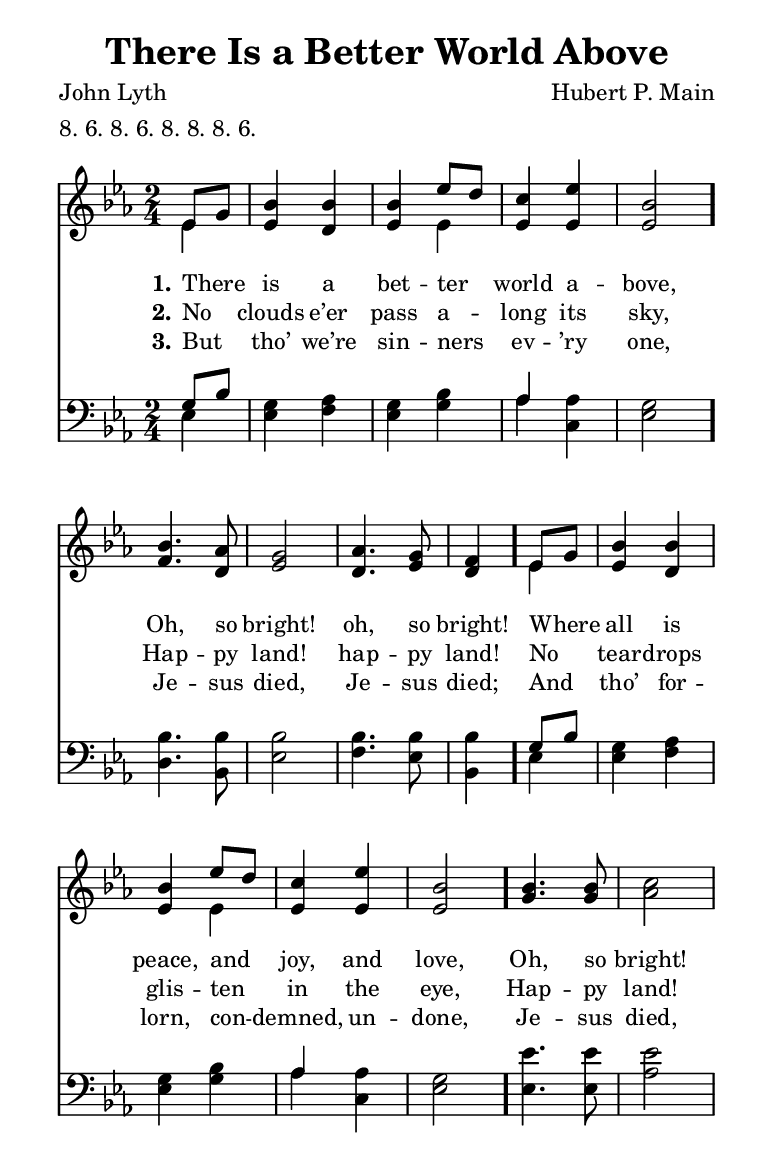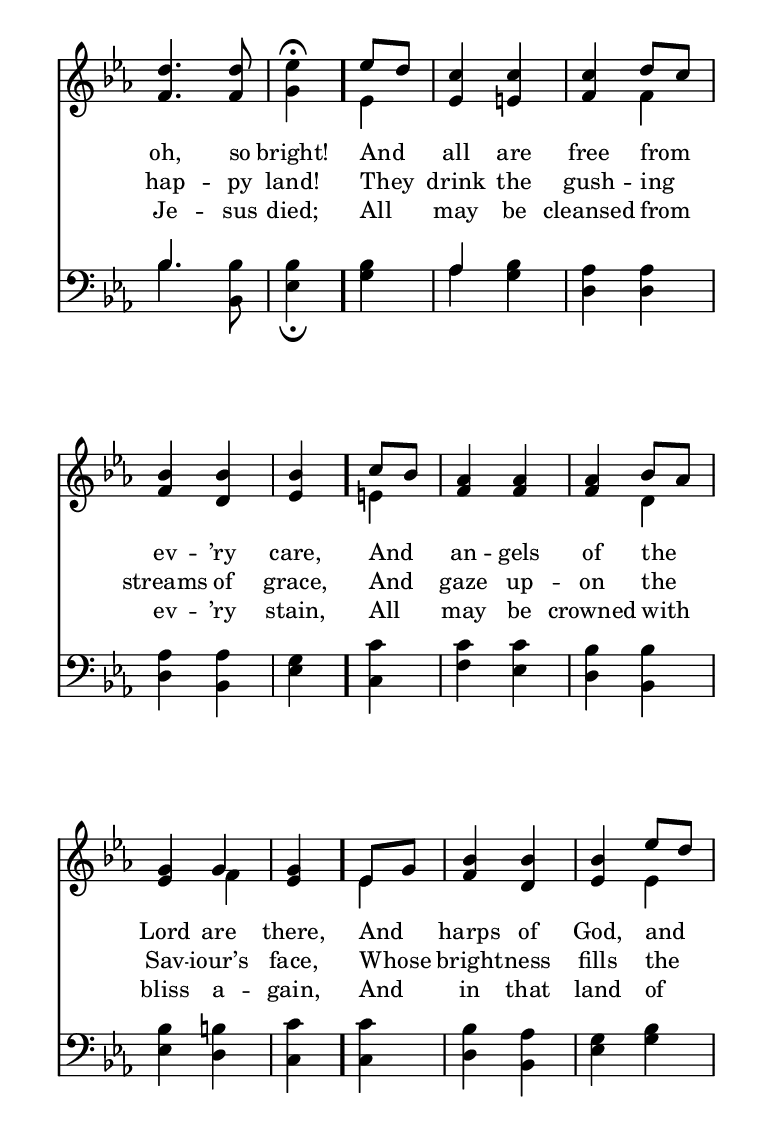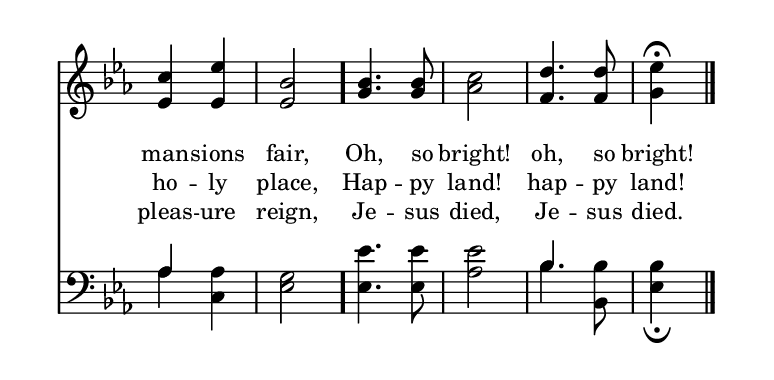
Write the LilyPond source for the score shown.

\include "common/global.ily"
\paper {
  \include "common/paper.ily"
}

\header{
  %gospel
  hymnnumber = "267"
  title = "There Is a Better World Above"
  tunename = "Better World" % or "O, So Bright" ; see https://hymnary.org/tune/o_so_bright_main
  meter = "8. 6. 8. 6. 8. 8. 8. 6."
  poet = "John Lyth" % see https://hymnary.org/text/there_is_a_better_world_they_say
  composer = "Hubert P. Main" % see https://hymnary.org/tune/better_world
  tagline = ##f
}

ta = { \tempo 4=90 }
tb = { \tempo 4=45 }

global = {
  \include "common/overrides.ily"
  \override Staff.TimeSignature.style = #'numbered
  \time 2/4
  \override Score.MetronomeMark.transparent = ##t % hide all fermata changes too
  \ta
  \key ees \major
  \partial 4
  \autoBeamOff
}

notesSoprano = {
\global
\relative c' {

  ees8[ g] | bes4 bes | bes ees8[ d] | c4 ees | bes2 |
  bes4. aes8 | g2 | aes4. g8 | f4 \eogbreak
  ees8[ g] | bes4 bes | bes ees8[ d] | c4 ees | bes2 |
  bes4. bes8 | c2 | d4. d8 | \tb ees4\fermata \ta \eogbreak

  ees8[ d] | c4 c | c d8[ c] | bes4 bes | bes
  c8[ bes] | aes4 aes | aes bes8[ aes] | g4 g | g \eogbreak
  ees8[ g] | bes4 bes | bes ees8[ d] | c4 ees | bes2 |
  bes4. bes8 | c2 | d4. d8 | \tb ees4\fermata \ta

  \bar "|."

}
}

notesAlto = {
\global
\relative e' {

  ees4 | ees d | ees ees | ees ees | ees2 |
  f4. d8 | ees2 | d4. ees8 | d4
  ees4 | ees d | ees ees | ees ees | ees2 |
  g4. g8 | aes2 | f4. f8 | g4

  ees4 | ees e | f f | f d | ees
  e4 | f f | f d | ees f | ees
  ees4 | f d | ees ees | ees ees | ees2 |
  g4. g8 | aes2 | f4. f8 | g4

}
}

notesTenor = {
\global
\relative a {

  g8[ bes] | g4 aes | g bes | aes aes | g2 |
  bes4. bes8 | bes2 | bes4. bes8 | bes4
  g8[ bes] | g4 aes | g bes | aes aes | g2 |
  ees'4. ees8 | ees2 | bes4. bes8 | bes4

  bes4 | aes bes | aes aes | aes aes | g
  c4 | c c | bes bes | bes b | c
  c4 | bes aes | g bes | aes aes | g2
  ees'4. ees8 | ees2 | bes4. bes8 | bes4

}
}

notesBass = {
\global
\relative f {

  ees4 | ees f | ees g | aes c, | ees2 |
  d4. bes8 | ees2 | f4. ees8 | bes4
  ees4 | ees f | ees g | aes c, | ees2 |
  ees4. ees8 | aes2 | bes4. bes,8 | ees4_\fermata

  g4 aes g | d d | d bes | ees
  c4 | f ees | d bes | ees d | c
  c4 | d bes | ees g | aes c, | ees2 |
  ees4. ees8 | aes2 | bes4. bes,8 | ees4_\fermata

}
}

wordsA = \lyricmode {
\set stanza = "1."

There is a bet -- ter world a -- bove, \bar "."
Oh, so bright! oh, so bright! \bar "."
Where all is peace, and joy, and love, \bar "."
Oh, so bright! oh, so bright! \bar "."
And all are free from ev -- ’ry care, \bar "."
And an -- gels of the Lord are there, \bar "."
And harps of God, and man -- sions fair, \bar "."
Oh, so bright! oh, so bright! \bar "."

}

wordsB = \lyricmode {
\set stanza = "2."

No clouds e’er pass a -- long its sky,
Hap -- py land! hap -- py land!
No tear -- drops glis -- ten in the eye,
Hap -- py land! hap -- py land!
They drink the gush -- ing streams of grace,
And gaze up -- on the Sav -- iour’s face,
Whose bright -- ness fills the ho -- ly place,
Hap -- py land! hap -- py land!

}

wordsC = \lyricmode {
\set stanza = "3."

But tho’ we’re sin -- ners ev -- ’ry one,
Je -- sus died, Je -- sus died;
And tho’ for -- lorn, con -- demned, un -- done,
Je -- sus died, Je -- sus died;
All may be cleansed from ev -- ’ry stain,
All may be crowned with bliss a -- gain,
And in that land of pleas -- ure reign,
Je -- sus died, Je -- sus died.

}

\score {
  \context ChoirStaff <<
    \context Staff = upper <<
      \set Staff.autoBeaming = ##f
      \set ChoirStaff.systemStartDelimiter = #'SystemStartBar
      \set ChoirStaff.printPartCombineTexts = ##f
      \partcombine #'(2 . 11) \notesSoprano \notesAlto
      \context NullVoice = sopranos { \voiceOne << \notesSoprano >> }
      \context Lyrics = one   \lyricsto sopranos \wordsA
      \context Lyrics = two   \lyricsto sopranos \wordsB
      \context Lyrics = three \lyricsto sopranos \wordsC
    >>
    \context Staff = men <<
      \set Staff.autoBeaming = ##f
      \clef bass
      \set ChoirStaff.printPartCombineTexts = ##f
      \partcombine #'(2 . 11) \notesTenor \notesBass
    >>
  >>
  \layout {
    \include "common/layout.ily"
  }
  #(cond ((ly:get-option 'eog-midi-permitted) #{ \midi{
    \include "common/midi.ily"
  } #}))
}

\version "2.19.49"  % necessary for upgrading to future LilyPond versions.

% vi:set et ts=2 sw=2 ai nocindent syntax=lilypond:
